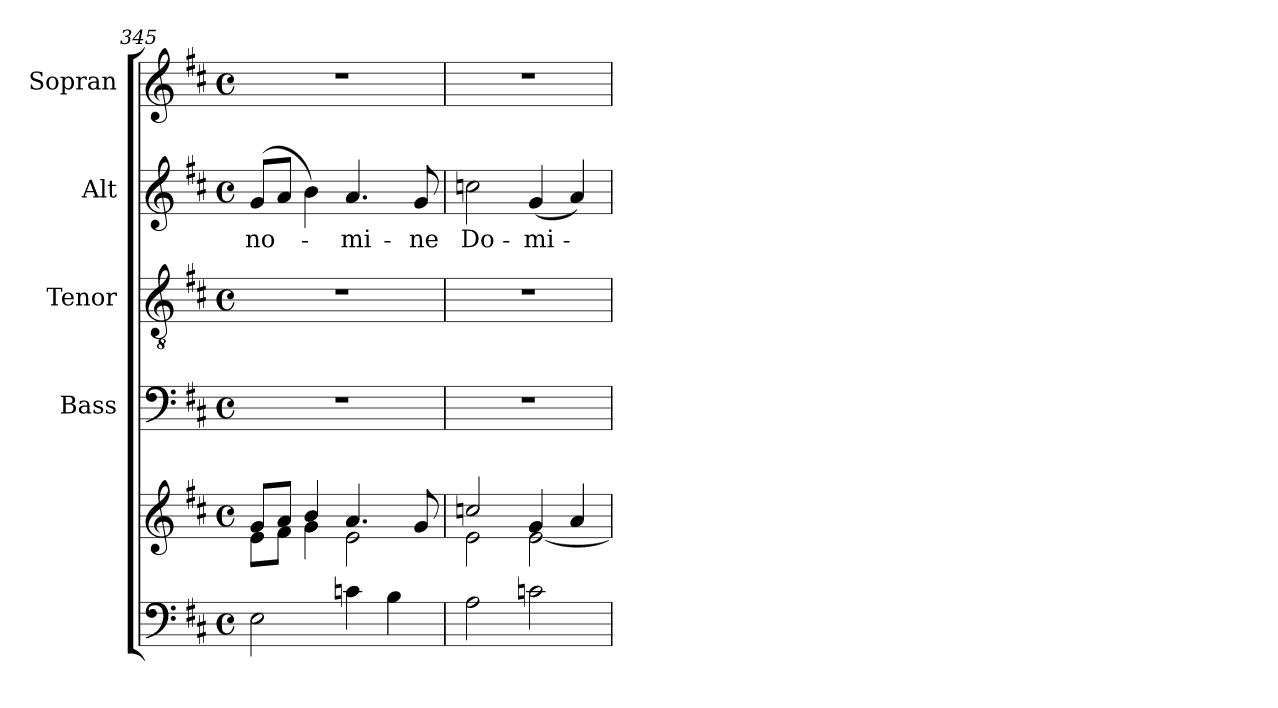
**kern	**kern	**kern	**kern	**kern	**text	**kern
*part5	*part5	*part4	*part3	*part2	*part2	*part1
*staff6	*staff5	*staff4	*staff3	*staff2	*staff2	*staff1
*	*	*I"Bass	*I"Tenor	*I"Alt	*	*I"Sopran
*	*	*I'B.	*I'T.	*I'A.	*	*I'S.
*clefF4	*clefG2	*clefF4	*clefGv2	*clefG2	*	*clefG2
*k[f#c#]	*k[f#c#]	*k[f#c#]	*k[f#c#]	*k[f#c#]	*	*k[f#c#]
*D:	*D:	*D:	*D:	*D:	*	*D:
*M4/4	*M4/4	*M4/4	*M4/4	*M4/4	*	*M4/4
*met(c)	*met(c)	*met(c)	*met(c)	*met(c)	*	*met(c)
=345	=345	=345	=345	=345	=345	=345
*	*^	*	*	*	*	*
!	!	!	!	!	!	!LO:LY:b	!
2E\	8g/L	8e\L	1r	1r	(>8g/L	no-	1r
.	8a/J	8f#\J	.	.	8a/J	.	.
.	4b/	4g\	.	.	4b\)	.	.
!	!	!	!	!	!	!LO:LY:b	!
4cn\	4.a/	2e\	.	.	4.a/	-mi-	.
4B\	.	.	.	.	.	.	.
!	!	!	!	!	!	!LO:LY:b	!
.	8g/	.	.	.	8g/	-ne	.
!!LO:LB:g=z
=346	=346	=346	=346	=346	=346	=346	=346
!	!	!	!	!	!	!LO:LY:b	!
2A\	2ccn/	2e\	1r	1r	2ccn\	Do-	1r
!	!	!	!	!	!	!LO:LY:b	!
2cn\	4g/	[<2e\	.	.	(<4g/	-mi-	.
.	4a/	.	.	.	4a/)	.	.
*	*v	*v	*	*	*	*	*
=	=	=	=	=	=	=
*-	*-	*-	*-	*-	*-	*-
